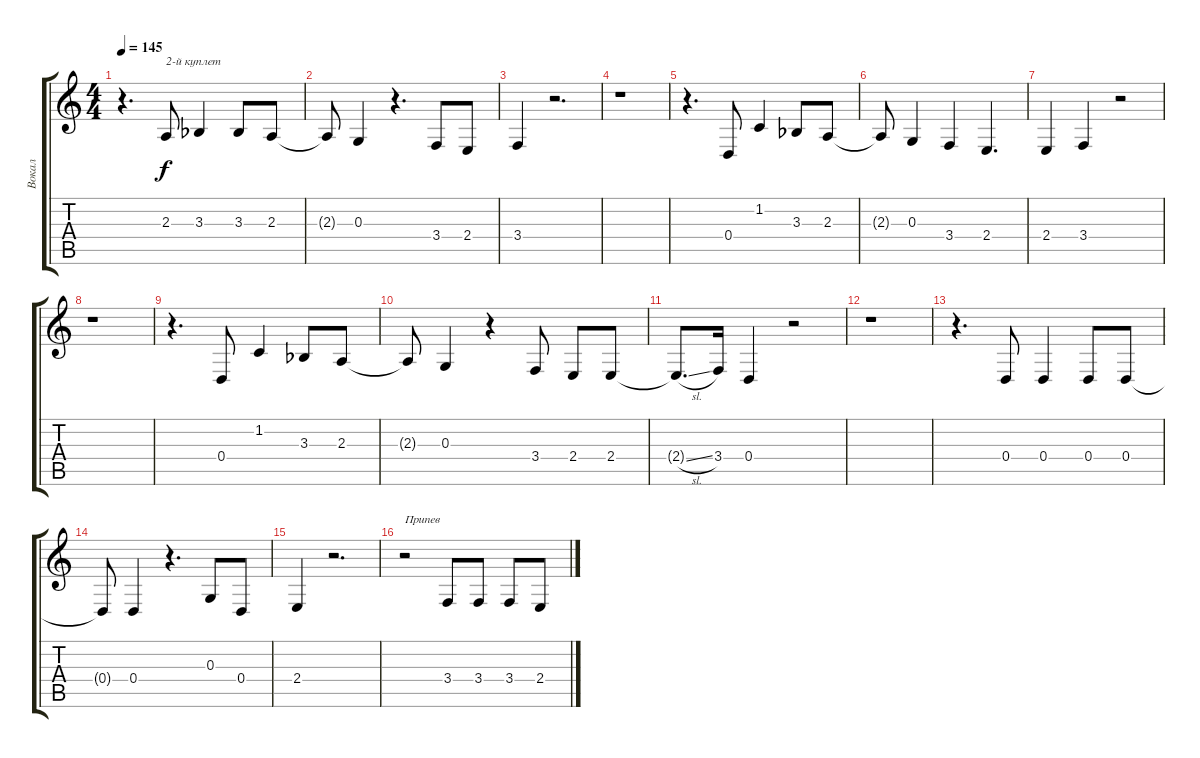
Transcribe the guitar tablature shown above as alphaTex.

\track ("Вокал" "Вокал") {instrument oboe}
\staff {score tabs}
\tuning (E4 B3 G3 D3 A2 E2) {hide}
\ts (4 4)
\tempo 145
\clef g2
\ks c
r.4{d dy f} 2.3.8{txt "2-й куплет"} 3.3{acc b}.4 3.3{acc b}.8 2.3.8 |
2.3{t}.8 0.3.4 r.4{d} 3.4.8 2.4.8 |
3.4.4 r.2{d} |
r.1 |
r.4{d} 0.4.8 1.2.4 3.3{acc b}.8 2.3.8 |
2.3{t}.8 0.3.4 3.4.4 2.4.4{d} |
2.4.4 3.4.4 r.2 |
r.1 |
r.4{d} 0.4.8 1.2.4 3.3{acc b}.8 2.3.8 |
2.3{t}.8 0.3.4 r.4 3.4.8 2.4.8 2.4.8 |
2.4{sl t}.8{d} 3.4.16 0.4.4 r.2 |
r.1 |
r.4{d} 0.4.8 0.4.4 0.4.8 0.4.8 |
0.4{t}.8 0.4.4 r.4{d} 0.3.8 0.4.8 |
2.4.4 r.2{d} |
r.2{txt "Припев"} 3.4.8 3.4.8 3.4.8 2.4.8
